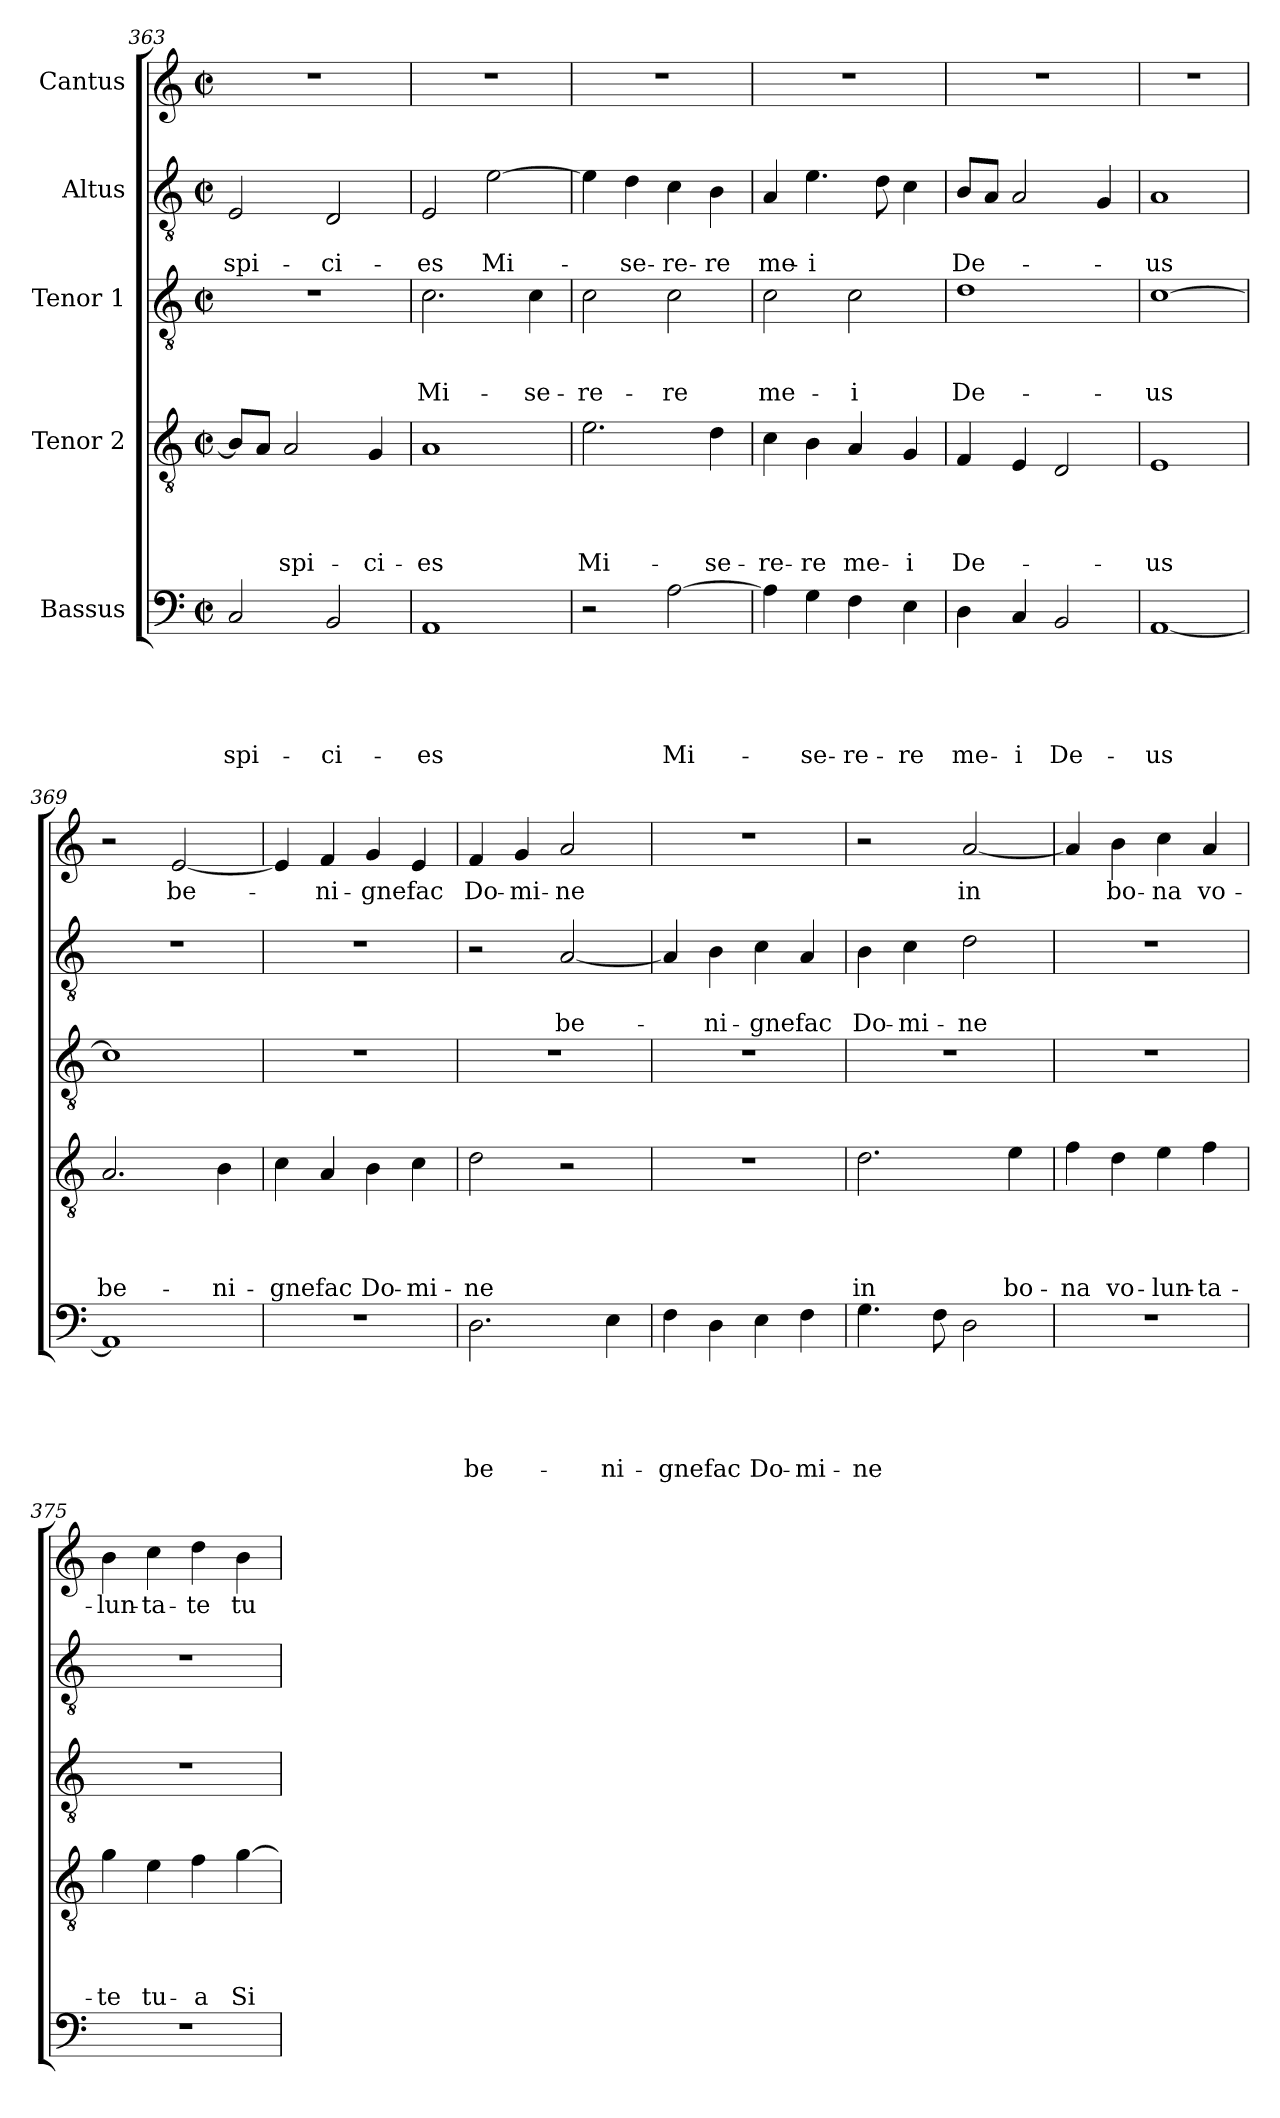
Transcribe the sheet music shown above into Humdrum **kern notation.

**kern	**text	**text	**text	**text	**text	**kern	**text	**text	**text	**text	**kern	**text	**text	**text	**kern	**text	**text	**kern	**text
*part5	*part5	*part5	*part5	*part5	*part5	*part4	*part4	*part4	*part4	*part4	*part3	*part3	*part3	*part3	*part2	*part2	*part2	*part1	*part1
*staff5	*staff5	*staff5	*staff5	*staff5	*staff5	*staff4	*staff4	*staff4	*staff4	*staff4	*staff3	*staff3	*staff3	*staff3	*staff2	*staff2	*staff2	*staff1	*staff1
*I"Bassus	*	*	*	*	*	*I"Tenor 2	*	*	*	*	*I"Tenor 1	*	*	*	*I"Altus	*	*	*I"Cantus	*
!!LO:LB:g=z
*clefF4	*	*	*	*	*	*clefGv2	*	*	*	*	*clefGv2	*	*	*	*clefGv2	*	*	*clefG2	*
*k[]	*	*	*	*	*	*k[]	*	*	*	*	*k[]	*	*	*	*k[]	*	*	*k[]	*
*C:	*	*	*	*	*	*C:	*	*	*	*	*C:	*	*	*	*C:	*	*	*C:	*
*M2/2	*	*	*	*	*	*M2/2	*	*	*	*	*M2/2	*	*	*	*M2/2	*	*	*M2/2	*
*met(c|)	*	*	*	*	*	*met(c|)	*	*	*	*	*met(c|)	*	*	*	*met(c|)	*	*	*met(c|)	*
=363	=363	=363	=363	=363	=363	=363	=363	=363	=363	=363	=363	=363	=363	=363	=363	=363	=363	=363	=363
!	!	!	!	!	!LO:LY:b	!	!	!	!	!	!	!	!	!	!	!	!LO:LY:b	!	!
2C/	.	.	.	.	-spi-	8B/L]	.	.	.	.	1r	.	.	.	2E/	.	-spi-	1r	.
.	.	.	.	.	.	8A/J	.	.	.	.	.	.	.	.	.	.	.	.	.
!	!	!	!	!	!	!	!	!	!	!LO:LY:b	!	!	!	!	!	!	!	!	!
.	.	.	.	.	.	2A/	.	.	.	-spi-	.	.	.	.	.	.	.	.	.
!	!	!	!	!	!LO:LY:b	!	!	!	!	!	!	!	!	!	!	!	!LO:LY:b	!	!
2BB/	.	.	.	.	-ci-	.	.	.	.	.	.	.	.	.	2D/	.	-ci-	.	.
!	!	!	!	!	!	!	!	!	!	!LO:LY:b	!	!	!	!	!	!	!	!	!
.	.	.	.	.	.	4G/	.	.	.	-ci-	.	.	.	.	.	.	.	.	.
=364	=364	=364	=364	=364	=364	=364	=364	=364	=364	=364	=364	=364	=364	=364	=364	=364	=364	=364	=364
!	!	!	!	!	!LO:LY:b	!	!	!	!	!LO:LY:b	!	!	!	!LO:LY:b	!	!	!LO:LY:b	!	!
1AA	.	.	.	.	-es	1A	.	.	.	-es	2.c\	.	.	Mi-	2E/	.	-es	1r	.
!	!	!	!	!	!	!	!	!	!	!	!	!	!	!	!	!	!LO:LY:b	!	!
.	.	.	.	.	.	.	.	.	.	.	.	.	.	.	[2e\	.	Mi-	.	.
!	!	!	!	!	!	!	!	!	!	!	!	!	!	!LO:LY:b	!	!	!	!	!
.	.	.	.	.	.	.	.	.	.	.	4c\	.	.	-se-	.	.	.	.	.
=365	=365	=365	=365	=365	=365	=365	=365	=365	=365	=365	=365	=365	=365	=365	=365	=365	=365	=365	=365
!	!	!	!	!	!	!	!	!	!	!LO:LY:b	!	!	!	!LO:LY:b	!	!	!	!	!
2r	.	.	.	.	.	2.e\	.	.	.	Mi-	2c\	.	.	-re-	4e\]	.	.	1r	.
!	!	!	!	!	!	!	!	!	!	!	!	!	!	!	!	!	!LO:LY:b	!	!
.	.	.	.	.	.	.	.	.	.	.	.	.	.	.	4d\	.	-se-	.	.
!	!	!	!	!	!LO:LY:b	!	!	!	!	!	!	!	!	!LO:LY:b	!	!	!LO:LY:b	!	!
[2A\	.	.	.	.	Mi-	.	.	.	.	.	2c\	.	.	-re	4c\	.	-re-	.	.
!	!	!	!	!	!	!	!	!	!	!LO:LY:b	!	!	!	!	!	!	!LO:LY:b	!	!
.	.	.	.	.	.	4d\	.	.	.	-se-	.	.	.	.	4B\	.	-re	.	.
=366	=366	=366	=366	=366	=366	=366	=366	=366	=366	=366	=366	=366	=366	=366	=366	=366	=366	=366	=366
!	!	!	!	!	!	!	!	!	!	!LO:LY:b	!	!	!	!LO:LY:b	!	!	!LO:LY:b	!	!
4A\]	.	.	.	.	.	4c\	.	.	.	-re-	2c\	.	.	me-	4A/	.	me-	1r	.
!	!	!	!	!	!LO:LY:b	!	!	!	!	!LO:LY:b	!	!	!	!	!	!	!LO:LY:b	!	!
4G\	.	.	.	.	-se-	4B\	.	.	.	-re	.	.	.	.	4.e\	.	-i	.	.
!	!	!	!	!	!LO:LY:b	!	!	!	!	!LO:LY:b	!	!	!	!LO:LY:b	!	!	!	!	!
4F\	.	.	.	.	-re-	4A/	.	.	.	me-	2c\	.	.	-i	.	.	.	.	.
.	.	.	.	.	.	.	.	.	.	.	.	.	.	.	8d\	.	.	.	.
!	!	!	!	!	!LO:LY:b	!	!	!	!	!LO:LY:b	!	!	!	!	!	!	!	!	!
4E\	.	.	.	.	-re	4G/	.	.	.	-i	.	.	.	.	4c\	.	.	.	.
=367	=367	=367	=367	=367	=367	=367	=367	=367	=367	=367	=367	=367	=367	=367	=367	=367	=367	=367	=367
!	!	!	!	!	!LO:LY:b	!	!	!	!	!LO:LY:b	!	!	!	!LO:LY:b	!	!	!LO:LY:b	!	!
4D\	.	.	.	.	me-	4F/	.	.	.	De-	1d	.	.	De-	8B/L	.	De-	1r	.
.	.	.	.	.	.	.	.	.	.	.	.	.	.	.	8A/J	.	.	.	.
!	!	!	!	!	!LO:LY:b	!	!	!	!	!	!	!	!	!	!	!	!	!	!
4C/	.	.	.	.	-i	4E/	.	.	.	.	.	.	.	.	2A/	.	.	.	.
!	!	!	!	!	!LO:LY:b	!	!	!	!	!	!	!	!	!	!	!	!	!	!
2BB/	.	.	.	.	De-	2D/	.	.	.	.	.	.	.	.	.	.	.	.	.
.	.	.	.	.	.	.	.	.	.	.	.	.	.	.	4G/	.	.	.	.
=368	=368	=368	=368	=368	=368	=368	=368	=368	=368	=368	=368	=368	=368	=368	=368	=368	=368	=368	=368
!	!	!	!	!	!LO:LY:b	!	!	!	!	!LO:LY:b	!	!	!	!LO:LY:b	!	!	!LO:LY:b	!	!
[1AA	.	.	.	.	-us	1E	.	.	.	-us	[1c	.	.	-us	1A	.	-us	1r	.
=369	=369	=369	=369	=369	=369	=369	=369	=369	=369	=369	=369	=369	=369	=369	=369	=369	=369	=369	=369
!	!	!	!	!	!	!	!	!	!	!LO:LY:b	!	!	!	!	!	!	!	!	!
1AA]	.	.	.	.	.	2.A/	.	.	.	be-	1c]	.	.	.	1r	.	.	2r	.
!	!	!	!	!	!	!	!	!	!	!	!	!	!	!	!	!	!	!	!LO:LY:b
.	.	.	.	.	.	.	.	.	.	.	.	.	.	.	.	.	.	[2e/	be-
!	!	!	!	!	!	!	!	!	!	!LO:LY:b	!	!	!	!	!	!	!	!	!
.	.	.	.	.	.	4B\	.	.	.	-ni-	.	.	.	.	.	.	.	.	.
!!LO:PB:g=z
=370	=370	=370	=370	=370	=370	=370	=370	=370	=370	=370	=370	=370	=370	=370	=370	=370	=370	=370	=370
!	!	!	!	!	!	!	!	!	!	!LO:LY:b	!	!	!	!	!	!	!	!	!
1r	.	.	.	.	.	4c\	.	.	.	-gne	1r	.	.	.	1r	.	.	4e/]	.
!	!	!	!	!	!	!	!	!	!	!LO:LY:b	!	!	!	!	!	!	!	!	!LO:LY:b
.	.	.	.	.	.	4A/	.	.	.	fac	.	.	.	.	.	.	.	4f/	-ni-
!	!	!	!	!	!	!	!	!	!	!LO:LY:b	!	!	!	!	!	!	!	!	!LO:LY:b
.	.	.	.	.	.	4B\	.	.	.	Do-	.	.	.	.	.	.	.	4g/	-gne
!	!	!	!	!	!	!	!	!	!	!LO:LY:b	!	!	!	!	!	!	!	!	!LO:LY:b
.	.	.	.	.	.	4c\	.	.	.	-mi-	.	.	.	.	.	.	.	4e/	fac
=371	=371	=371	=371	=371	=371	=371	=371	=371	=371	=371	=371	=371	=371	=371	=371	=371	=371	=371	=371
!	!	!	!	!	!LO:LY:b	!	!	!	!	!LO:LY:b	!	!	!	!	!	!	!	!	!LO:LY:b
2.D\	.	.	.	.	be-	2d\	.	.	.	-ne	1r	.	.	.	2r	.	.	4f/	Do-
!	!	!	!	!	!	!	!	!	!	!	!	!	!	!	!	!	!	!	!LO:LY:b
.	.	.	.	.	.	.	.	.	.	.	.	.	.	.	.	.	.	4g/	-mi-
!	!	!	!	!	!	!	!	!	!	!	!	!	!	!	!	!	!LO:LY:b	!	!LO:LY:b
.	.	.	.	.	.	2r	.	.	.	.	.	.	.	.	[2A/	.	be-	2a/	-ne
!	!	!	!	!	!LO:LY:b	!	!	!	!	!	!	!	!	!	!	!	!	!	!
4E\	.	.	.	.	-ni-	.	.	.	.	.	.	.	.	.	.	.	.	.	.
=372	=372	=372	=372	=372	=372	=372	=372	=372	=372	=372	=372	=372	=372	=372	=372	=372	=372	=372	=372
!	!	!	!	!	!LO:LY:b	!	!	!	!	!	!	!	!	!	!	!	!	!	!
4F\	.	.	.	.	-gne	1r	.	.	.	.	1r	.	.	.	4A/]	.	.	1r	.
!	!	!	!	!	!LO:LY:b	!	!	!	!	!	!	!	!	!	!	!	!LO:LY:b	!	!
4D\	.	.	.	.	fac	.	.	.	.	.	.	.	.	.	4B\	.	-ni-	.	.
!	!	!	!	!	!LO:LY:b	!	!	!	!	!	!	!	!	!	!	!	!LO:LY:b	!	!
4E\	.	.	.	.	Do-	.	.	.	.	.	.	.	.	.	4c\	.	-gne	.	.
!	!	!	!	!	!LO:LY:b	!	!	!	!	!	!	!	!	!	!	!	!LO:LY:b	!	!
4F\	.	.	.	.	-mi-	.	.	.	.	.	.	.	.	.	4A/	.	fac	.	.
=373	=373	=373	=373	=373	=373	=373	=373	=373	=373	=373	=373	=373	=373	=373	=373	=373	=373	=373	=373
!	!	!	!	!	!LO:LY:b	!	!	!	!	!LO:LY:b	!	!	!	!	!	!	!LO:LY:b	!	!
4.G\	.	.	.	.	-ne	2.d\	.	.	.	in	1r	.	.	.	4B\	.	Do-	2r	.
!	!	!	!	!	!	!	!	!	!	!	!	!	!	!	!	!	!LO:LY:b	!	!
.	.	.	.	.	.	.	.	.	.	.	.	.	.	.	4c\	.	-mi-	.	.
8F\	.	.	.	.	.	.	.	.	.	.	.	.	.	.	.	.	.	.	.
!	!	!	!	!	!	!	!	!	!	!	!	!	!	!	!	!	!LO:LY:b	!	!LO:LY:b
2D\	.	.	.	.	.	.	.	.	.	.	.	.	.	.	2d\	.	-ne	[2a/	in
!	!	!	!	!	!	!	!	!	!	!LO:LY:b	!	!	!	!	!	!	!	!	!
.	.	.	.	.	.	4e\	.	.	.	bo-	.	.	.	.	.	.	.	.	.
=374	=374	=374	=374	=374	=374	=374	=374	=374	=374	=374	=374	=374	=374	=374	=374	=374	=374	=374	=374
!	!	!	!	!	!	!	!	!	!	!LO:LY:b	!	!	!	!	!	!	!	!	!
1r	.	.	.	.	.	4f\	.	.	.	-na	1r	.	.	.	1r	.	.	4a/]	.
!	!	!	!	!	!	!	!	!	!	!LO:LY:b	!	!	!	!	!	!	!	!	!LO:LY:b
.	.	.	.	.	.	4d\	.	.	.	vo-	.	.	.	.	.	.	.	4b\	bo-
!	!	!	!	!	!	!	!	!	!	!LO:LY:b	!	!	!	!	!	!	!	!	!LO:LY:b
.	.	.	.	.	.	4e\	.	.	.	-lun-	.	.	.	.	.	.	.	4cc\	-na
!	!	!	!	!	!	!	!	!	!	!LO:LY:b	!	!	!	!	!	!	!	!	!LO:LY:b
.	.	.	.	.	.	4f\	.	.	.	-ta-	.	.	.	.	.	.	.	4a/	vo-
=375	=375	=375	=375	=375	=375	=375	=375	=375	=375	=375	=375	=375	=375	=375	=375	=375	=375	=375	=375
!	!	!	!	!	!	!	!	!	!	!LO:LY:b	!	!	!	!	!	!	!	!	!LO:LY:b
1r	.	.	.	.	.	4g\	.	.	.	-te	1r	.	.	.	1r	.	.	4b\	-lun-
!	!	!	!	!	!	!	!	!	!	!LO:LY:b	!	!	!	!	!	!	!	!	!LO:LY:b
.	.	.	.	.	.	4e\	.	.	.	tu-	.	.	.	.	.	.	.	4cc\	-ta-
!	!	!	!	!	!	!	!	!	!	!LO:LY:b	!	!	!	!	!	!	!	!	!LO:LY:b
.	.	.	.	.	.	4f\	.	.	.	-a	.	.	.	.	.	.	.	4dd\	-te
!	!	!	!	!	!	!	!	!	!	!LO:LY:b	!	!	!	!	!	!	!	!	!LO:LY:b
.	.	.	.	.	.	[4g\	.	.	.	Si-	.	.	.	.	.	.	.	4b\	tu-
=	=	=	=	=	=	=	=	=	=	=	=	=	=	=	=	=	=	=	=
*-	*-	*-	*-	*-	*-	*-	*-	*-	*-	*-	*-	*-	*-	*-	*-	*-	*-	*-	*-
